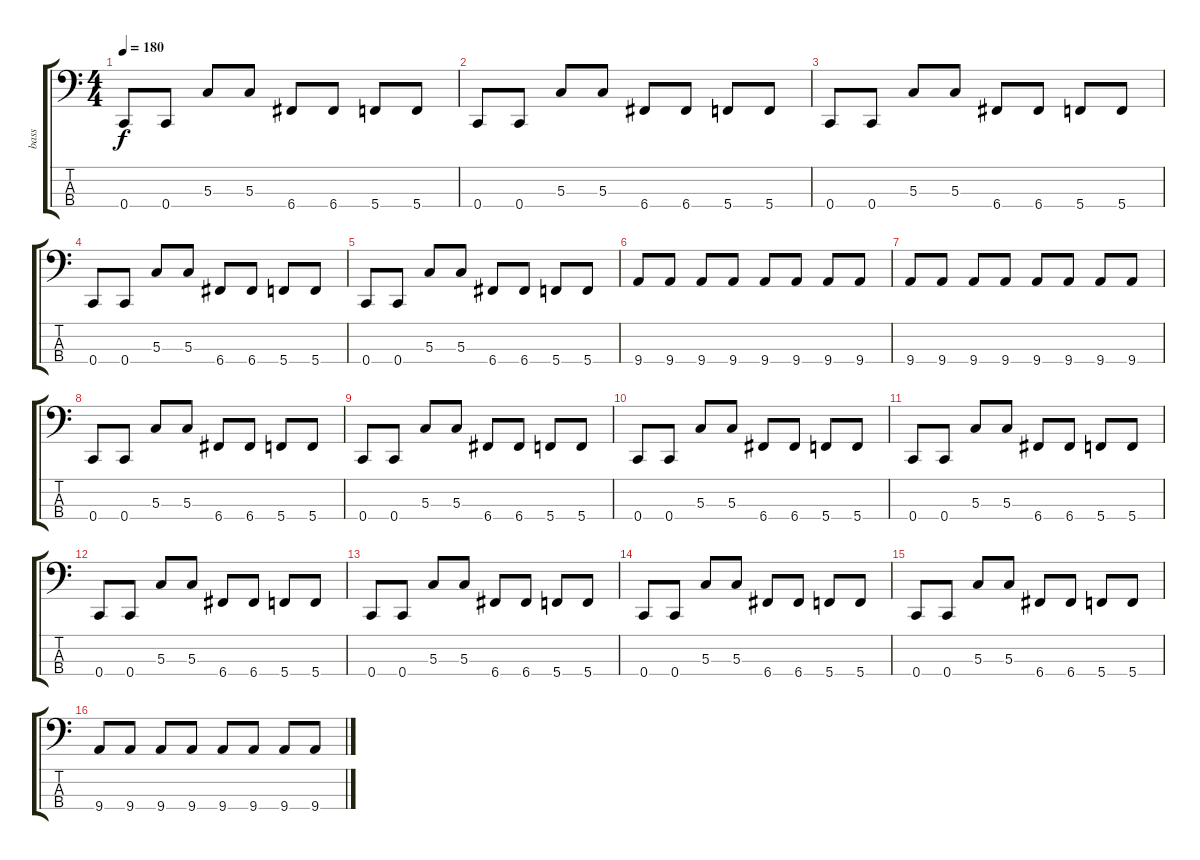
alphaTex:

\track ("bass" "bass") {instrument electricbasspick}
\staff {score tabs}
\tuning (F2 C2 G1 C1) {hide}
\ts (4 4)
\tempo 180
\clef f4
\ks c
0.4.8{dy f} 0.4.8 5.3.8 5.3.8 6.4.8 6.4.8 5.4.8 5.4.8 |
0.4.8 0.4.8 5.3.8 5.3.8 6.4.8 6.4.8 5.4.8 5.4.8 |
0.4.8 0.4.8 5.3.8 5.3.8 6.4.8 6.4.8 5.4.8 5.4.8 |
0.4.8 0.4.8 5.3.8 5.3.8 6.4.8 6.4.8 5.4.8 5.4.8 |
0.4.8 0.4.8 5.3.8 5.3.8 6.4.8 6.4.8 5.4.8 5.4.8 |
9.4.8 9.4.8 9.4.8 9.4.8 9.4.8 9.4.8 9.4.8 9.4.8 |
9.4.8 9.4.8 9.4.8 9.4.8 9.4.8 9.4.8 9.4.8 9.4.8 |
0.4.8 0.4.8 5.3.8 5.3.8 6.4.8 6.4.8 5.4.8 5.4.8 |
0.4.8 0.4.8 5.3.8 5.3.8 6.4.8 6.4.8 5.4.8 5.4.8 |
0.4.8 0.4.8 5.3.8 5.3.8 6.4.8 6.4.8 5.4.8 5.4.8 |
0.4.8 0.4.8 5.3.8 5.3.8 6.4.8 6.4.8 5.4.8 5.4.8 |
0.4.8 0.4.8 5.3.8 5.3.8 6.4.8 6.4.8 5.4.8 5.4.8 |
0.4.8 0.4.8 5.3.8 5.3.8 6.4.8 6.4.8 5.4.8 5.4.8 |
0.4.8 0.4.8 5.3.8 5.3.8 6.4.8 6.4.8 5.4.8 5.4.8 |
0.4.8 0.4.8 5.3.8 5.3.8 6.4.8 6.4.8 5.4.8 5.4.8 |
9.4.8 9.4.8 9.4.8 9.4.8 9.4.8 9.4.8 9.4.8 9.4.8
